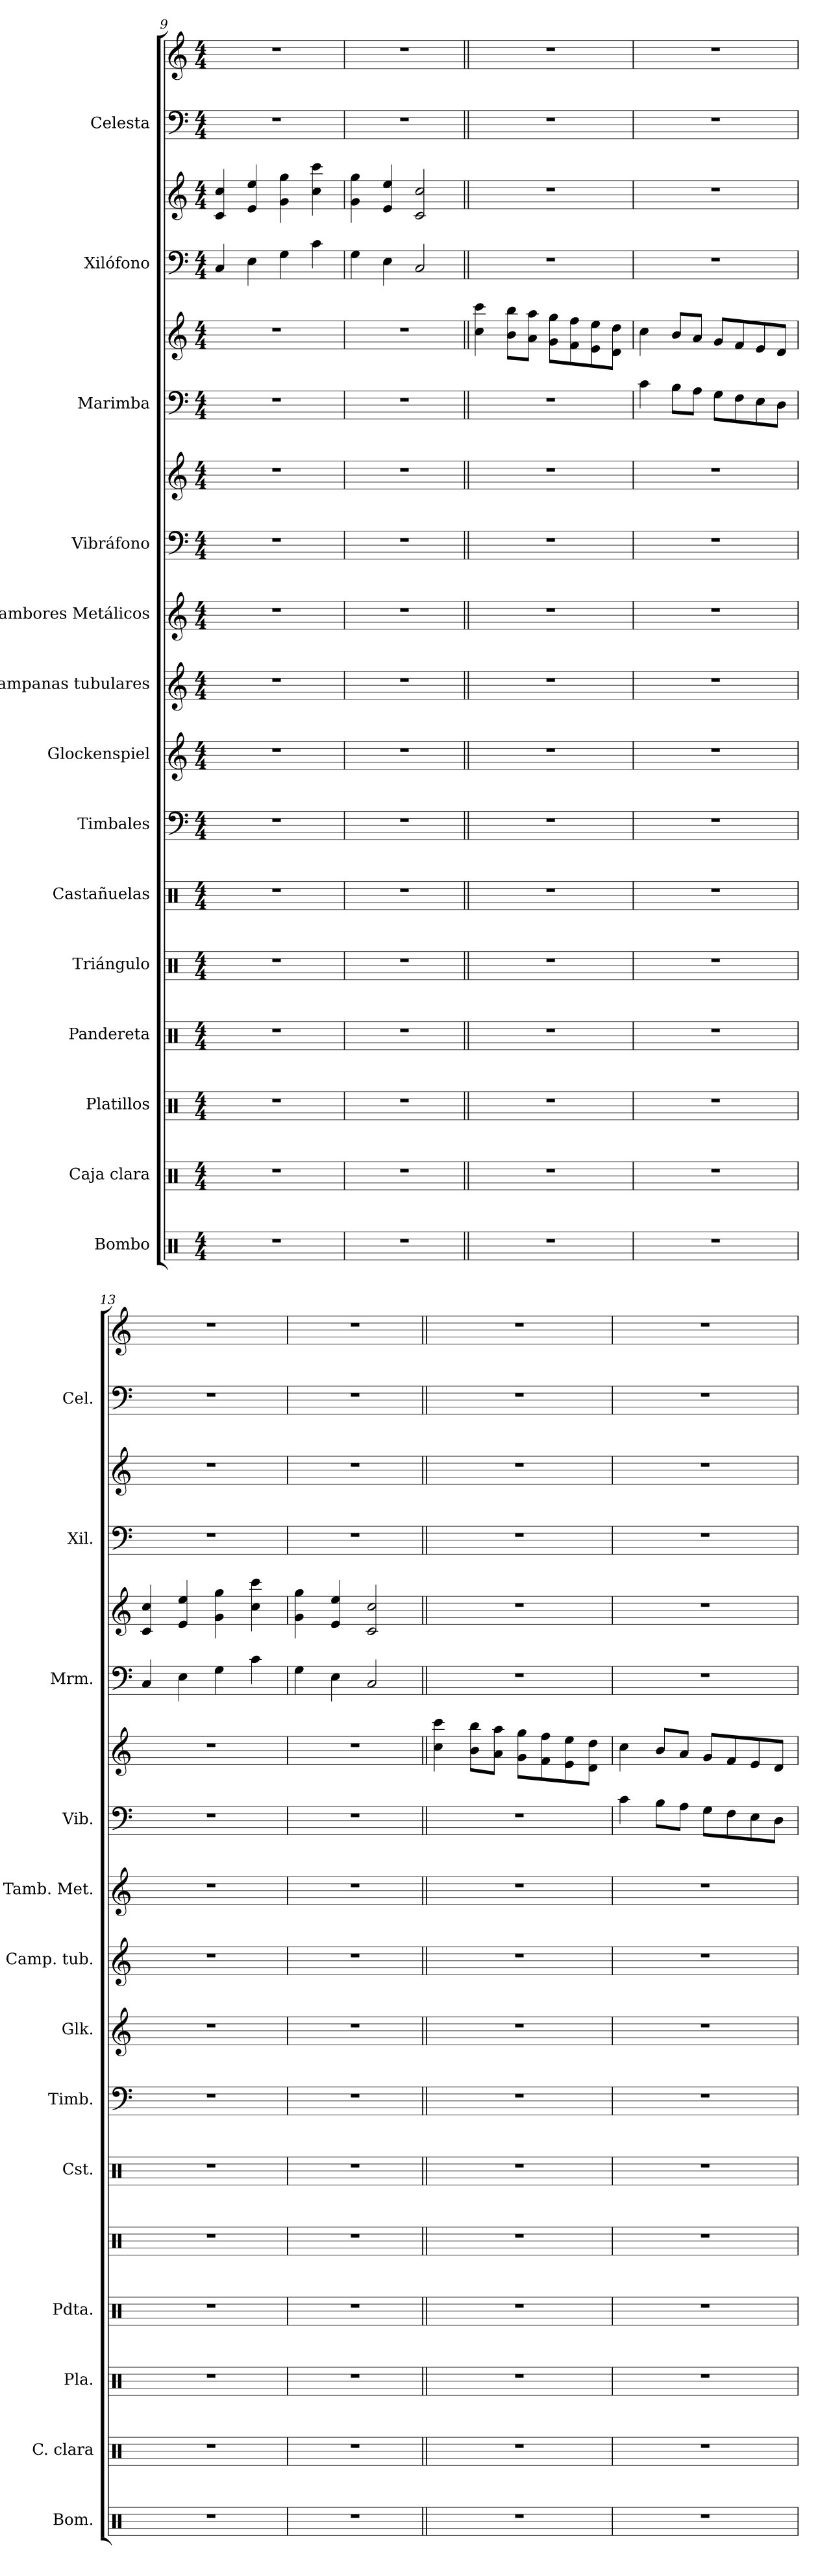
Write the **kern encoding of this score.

**kern	**kern	**kern	**kern	**kern	**kern	**kern	**kern	**kern	**kern	**kern	**kern	**kern	**kern	**kern	**kern	**kern	**kern
*part14	*part13	*part12	*part11	*part10	*part9	*part8	*part7	*part6	*part5	*part4	*part4	*part3	*part3	*part2	*part2	*part1	*part1
*staff18	*staff17	*staff16	*staff15	*staff14	*staff13	*staff12	*staff11	*staff10	*staff9	*staff8	*staff7	*staff6	*staff5	*staff4	*staff3	*staff2	*staff1
*I"Bombo	*I"Caja clara	*I"Platillos	*I"Pandereta	*I"Triángulo	*I"Castañuelas	*I"Timbales	*I"Glockenspiel	*I"Campanas tubulares	*I"Tambores Metálicos	*I"Vibráfono	*	*I"Marimba	*	*I"Xilófono	*	*I"Celesta	*
*I'Bom.	*I'C. clara	*I'Pla.	*I'Pdta.	*	*I'Cst.	*I'Timb.	*I'Glk.	*I'Camp. tub.	*I'Tamb. Met.	*I'Vib.	*	*I'Mrm.	*	*I'Xil.	*	*I'Cel.	*
*clefX	*clefX	*clefX	*clefX	*clefX	*clefX	*clefF4	*clefG2	*clefG2	*clefG2	*clefF4	*clefG2	*clefF4	*clefG2	*clefF4	*clefG2	*clefF4	*clefG2
*	*	*	*	*	*	*	*ITrd-14c-24	*	*	*	*	*	*	*ITrd-7c-12	*ITrd-7c-12	*ITrd-7c-12	*ITrd-7c-12
*k[]	*k[]	*k[]	*k[]	*k[]	*k[]	*k[]	*k[]	*k[]	*k[]	*k[]	*k[]	*k[]	*k[]	*k[]	*k[]	*k[]	*k[]
*M4/4	*M4/4	*M4/4	*M4/4	*M4/4	*M4/4	*M4/4	*M4/4	*M4/4	*M4/4	*M4/4	*M4/4	*M4/4	*M4/4	*M4/4	*M4/4	*M4/4	*M4/4
=9	=9	=9	=9	=9	=9	=9	=9	=9	=9	=9	=9	=9	=9	=9	=9	=9	=9
1r	1r	1r	1r	1r	1r	1r	1r	1r	1r	1r	1r	1r	1r	4c/	4cc/ 4ccc/	1r	1r
.	.	.	.	.	.	.	.	.	.	.	.	.	.	4e\	4ee/ 4eee/	.	.
.	.	.	.	.	.	.	.	.	.	.	.	.	.	4g\	4gg\ 4ggg\	.	.
.	.	.	.	.	.	.	.	.	.	.	.	.	.	4cc\	4ccc\ 4cccc\	.	.
=10	=10	=10	=10	=10	=10	=10	=10	=10	=10	=10	=10	=10	=10	=10	=10	=10	=10
1r	1r	1r	1r	1r	1r	1r	1r	1r	1r	1r	1r	1r	1r	4g\	4gg\ 4ggg\	1r	1r
.	.	.	.	.	.	.	.	.	.	.	.	.	.	4e\	4ee/ 4eee/	.	.
.	.	.	.	.	.	.	.	.	.	.	.	.	.	2c/	2cc/ 2ccc/	.	.
!!LO:PB:g=z
=11||	=11||	=11||	=11||	=11||	=11||	=11||	=11||	=11||	=11||	=11||	=11||	=11||	=11||	=11||	=11||	=11||	=11||
1r	1r	1r	1r	1r	1r	1r	1r	1r	1r	1r	1r	1r	4cc\ 4ccc\	1r	1r	1r	1r
.	.	.	.	.	.	.	.	.	.	.	.	.	8b\ 8bb\L	.	.	.	.
.	.	.	.	.	.	.	.	.	.	.	.	.	8a\ 8aa\J	.	.	.	.
.	.	.	.	.	.	.	.	.	.	.	.	.	8g\ 8gg\L	.	.	.	.
.	.	.	.	.	.	.	.	.	.	.	.	.	8f\ 8ff\	.	.	.	.
.	.	.	.	.	.	.	.	.	.	.	.	.	8e\ 8ee\	.	.	.	.
.	.	.	.	.	.	.	.	.	.	.	.	.	8d\ 8dd\J	.	.	.	.
=12	=12	=12	=12	=12	=12	=12	=12	=12	=12	=12	=12	=12	=12	=12	=12	=12	=12
1r	1r	1r	1r	1r	1r	1r	1r	1r	1r	1r	1r	4c\	4cc\	1r	1r	1r	1r
.	.	.	.	.	.	.	.	.	.	.	.	8B\L	8b/L	.	.	.	.
.	.	.	.	.	.	.	.	.	.	.	.	8A\J	8a/J	.	.	.	.
.	.	.	.	.	.	.	.	.	.	.	.	8G\L	8g/L	.	.	.	.
.	.	.	.	.	.	.	.	.	.	.	.	8F\	8f/	.	.	.	.
.	.	.	.	.	.	.	.	.	.	.	.	8E\	8e/	.	.	.	.
.	.	.	.	.	.	.	.	.	.	.	.	8D\J	8d/J	.	.	.	.
=13	=13	=13	=13	=13	=13	=13	=13	=13	=13	=13	=13	=13	=13	=13	=13	=13	=13
1r	1r	1r	1r	1r	1r	1r	1r	1r	1r	1r	1r	4C/	4c/ 4cc/	1r	1r	1r	1r
.	.	.	.	.	.	.	.	.	.	.	.	4E\	4e/ 4ee/	.	.	.	.
.	.	.	.	.	.	.	.	.	.	.	.	4G\	4g\ 4gg\	.	.	.	.
.	.	.	.	.	.	.	.	.	.	.	.	4c\	4cc\ 4ccc\	.	.	.	.
=14	=14	=14	=14	=14	=14	=14	=14	=14	=14	=14	=14	=14	=14	=14	=14	=14	=14
1r	1r	1r	1r	1r	1r	1r	1r	1r	1r	1r	1r	4G\	4g\ 4gg\	1r	1r	1r	1r
.	.	.	.	.	.	.	.	.	.	.	.	4E\	4e/ 4ee/	.	.	.	.
.	.	.	.	.	.	.	.	.	.	.	.	2C/	2c/ 2cc/	.	.	.	.
!!LO:PB:g=z
=15||	=15||	=15||	=15||	=15||	=15||	=15||	=15||	=15||	=15||	=15||	=15||	=15||	=15||	=15||	=15||	=15||	=15||
1r	1r	1r	1r	1r	1r	1r	1r	1r	1r	1r	4cc\ 4ccc\	1r	1r	1r	1r	1r	1r
.	.	.	.	.	.	.	.	.	.	.	8b\ 8bb\L	.	.	.	.	.	.
.	.	.	.	.	.	.	.	.	.	.	8a\ 8aa\J	.	.	.	.	.	.
.	.	.	.	.	.	.	.	.	.	.	8g\ 8gg\L	.	.	.	.	.	.
.	.	.	.	.	.	.	.	.	.	.	8f\ 8ff\	.	.	.	.	.	.
.	.	.	.	.	.	.	.	.	.	.	8e\ 8ee\	.	.	.	.	.	.
.	.	.	.	.	.	.	.	.	.	.	8d\ 8dd\J	.	.	.	.	.	.
=16	=16	=16	=16	=16	=16	=16	=16	=16	=16	=16	=16	=16	=16	=16	=16	=16	=16
1r	1r	1r	1r	1r	1r	1r	1r	1r	1r	4c\	4cc\	1r	1r	1r	1r	1r	1r
.	.	.	.	.	.	.	.	.	.	8B\L	8b/L	.	.	.	.	.	.
.	.	.	.	.	.	.	.	.	.	8A\J	8a/J	.	.	.	.	.	.
.	.	.	.	.	.	.	.	.	.	8G\L	8g/L	.	.	.	.	.	.
.	.	.	.	.	.	.	.	.	.	8F\	8f/	.	.	.	.	.	.
.	.	.	.	.	.	.	.	.	.	8E\	8e/	.	.	.	.	.	.
.	.	.	.	.	.	.	.	.	.	8D\J	8d/J	.	.	.	.	.	.
=	=	=	=	=	=	=	=	=	=	=	=	=	=	=	=	=	=
*-	*-	*-	*-	*-	*-	*-	*-	*-	*-	*-	*-	*-	*-	*-	*-	*-	*-
